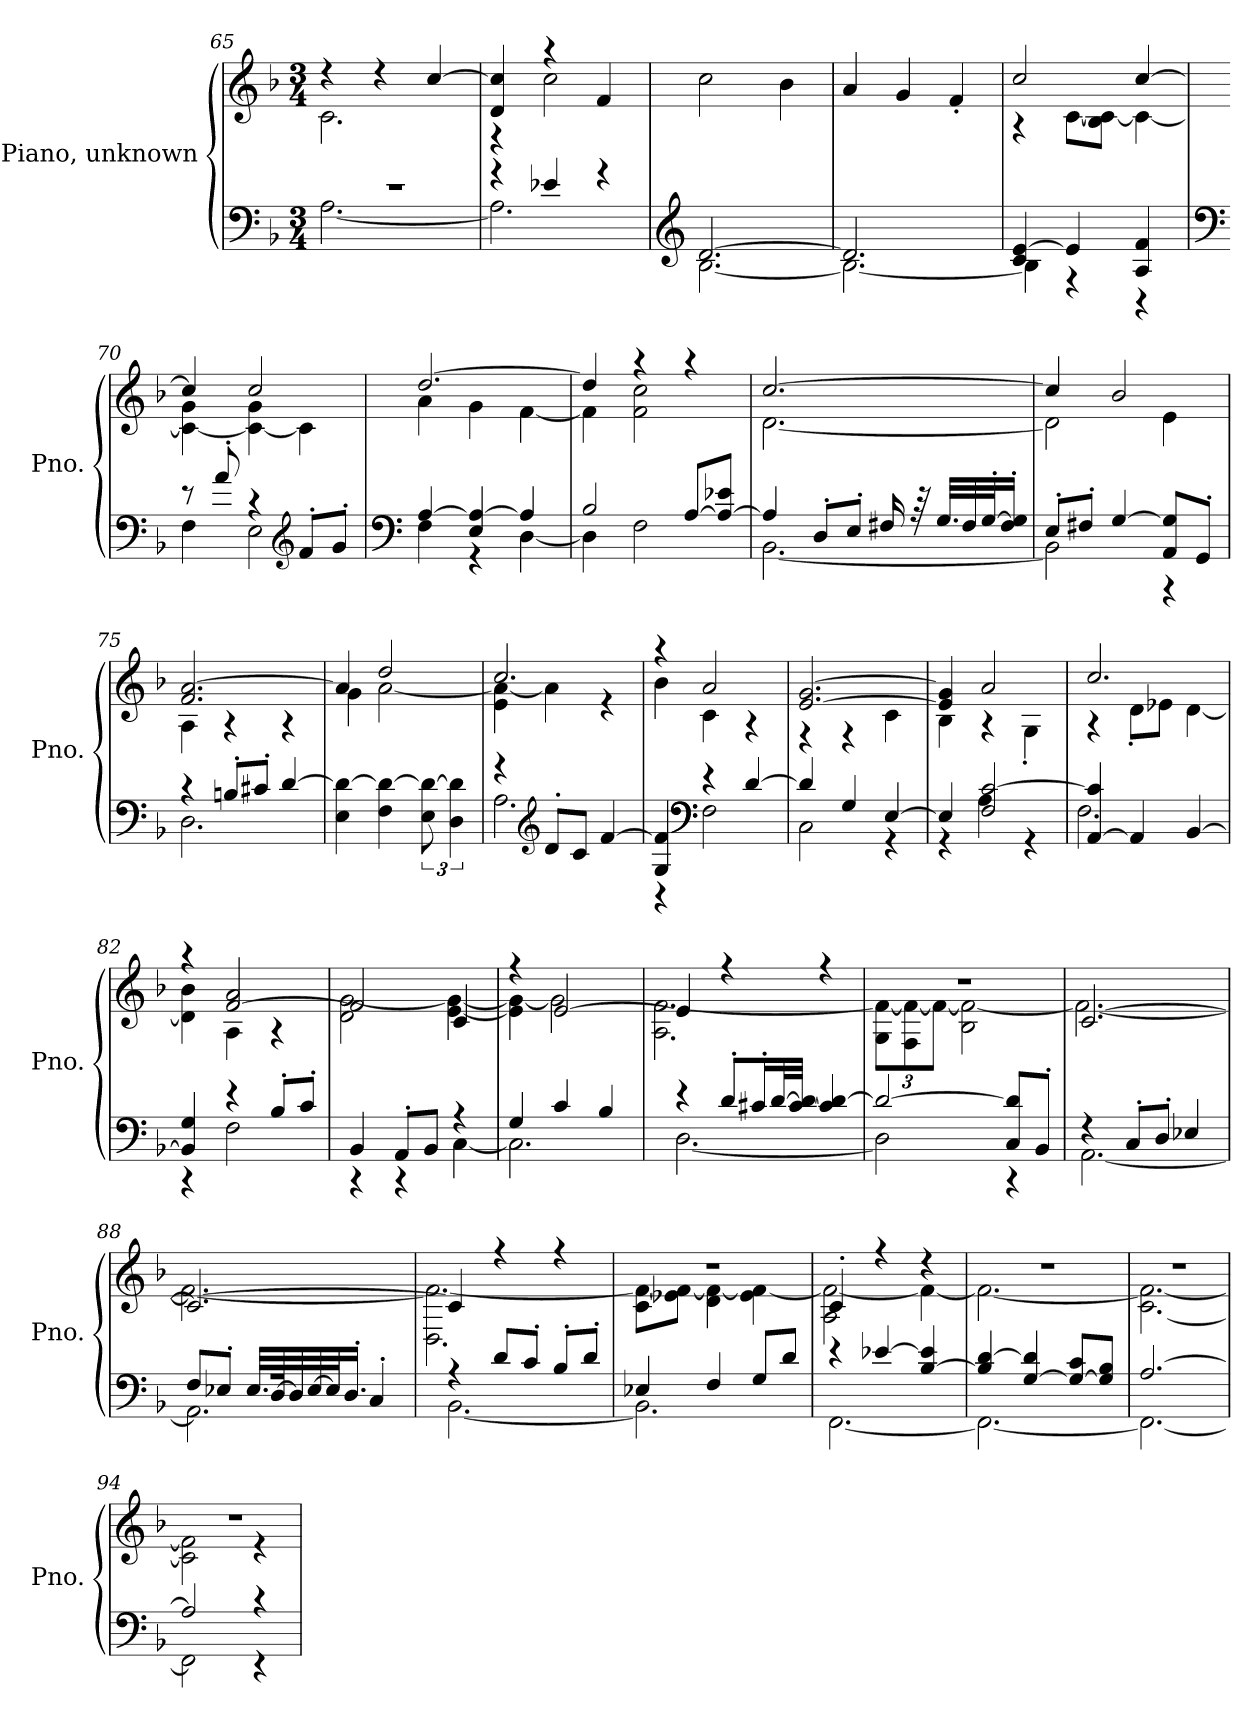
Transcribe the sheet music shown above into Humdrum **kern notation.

**kern	**kern
*part1	*part1
*staff2	*staff1
*I"Piano, unknown	*
*I'Pno.	*
*clefF4	*clefG2
*k[b-]	*k[b-]
*M3/4	*M3/4
=65	=65
*^	*^
2.r	[2.A\	4r	2.c\
.	.	4r	.
.	.	[4cc/	.
=66	=66	=66	=66
4r	2.A\]	4d/ 4cc/]	4r
4e-X/	.	4r	2cc\
4r	.	4f/	.
*	*	*v	*v
=67	=67	=67
*clefG2	*	*
[2.d/	[2.B-\	2cc\
.	.	4b-\
=68	=68	=68
2.d/]	2.B-\_	4a/
.	.	4g/
.	.	4f'/
=69	=69	=69
*	*	*^
4c/ [4e/	4B-\]	2cc/	4r
4e/]	4r	.	[8c\L
.	.	.	8B-\ 8c\_J
4A/ 4f/	4r	[4cc/	4c\_
=70	=70	=70	=70
*clefF4	*	*	*
8r	4F\	4cc/]	4c\_ 4g\
8a'/	.	.	.
4r	2E\	2cc/	4c\_ 4g\
*clefG2	*	*	*
8f'/L	.	.	4c\]
8g'/J	.	.	.
!!LO:LB:g=z	!!
=71	=71	=71	=71
*clefF4	*	*	*
[4A/	4F\	[2.dd/	4a\
4E/ 4A/_	4r	.	4g\
4A/]	[4D\	.	[4f\
=72	=72	=72	=72
2B-/	4D\]	4dd/]	4f\]
.	2F\	4r	2f\ 2cc\
[8A/L	.	4r	.
8A/_ 8e-X/J	.	.	.
=73	=73	=73	=73
4A/]	[2.BB-\	[2.cc/	[2.d\
8D'/L	.	.	.
8E'/J	.	.	.
16F#X/	.	.	.
64r	.	.	.
32.G/LLL	.	.	.
32F#/	.	.	.
[32G'/J	.	.	.
16F#/' 16G/]'JJ	.	.	.
=74	=74	=74	=74
8E'/L	2BB-\]	4cc/]	2d\]
8F#X'/J	.	.	.
[4G/	.	2b-/	.
8AA/ 8G/]L	4r	.	4e\
8GG'/J	.	.	.
=75	=75	=75	=75
4r	2.D\	2.f/ [2.a/	4A\
8Bn'/L	.	.	4r
8c#X'/J	.	.	.
[4d/	.	.	4r
*v	*v	*	*
!!LO:LB:g=z	!!
=76	=76	=76
4E\ 4d\_	4a/]	4g\
4F\ 4d\_	2dd/	[2a\
12E\ 12d\_	.	.
6D\ 6d\]	.	.
=77	=77	=77
*^	*	*
4r	2.A\	2.cc/	4e\ 4a\_
*clefG2	*	*	*
8d'/L	.	.	4a\]
8c/J	.	.	.
[4f/	.	.	4r
=78	=78	=78	=78
4G/ 4f/]	4r	4r	4b-\
*clefF4	*	*	*
4r	2F\	2a/	4c\
[4d/	.	.	4r
=79	=79	=79	=79
4d/]	2C\	[2.e/ [2.g/	4r
4G/	.	.	4r
[4E/	4r	.	4c\
=80	=80	=80	=80
4E/]	4r	4e/] 4g/]	4B-\
2F/ [2c/	4A\	2a/	4r
.	4r	.	4G'\
=81	=81	=81	=81
[4AA/ 4c/]	2.F\	2.cc/	4r
4AA/]	.	.	8d'\L
.	.	.	8e-X\J
[4BB-/	.	.	[4d\
=82	=82	=82	=82
4BB-/] 4G/	4r	4r	4d\] 4b-\
4r	2F\	[2f/ 2a/	4A\
8B-'/L	.	.	4r
8c'/J	.	.	.
!!LO:LB:g=z	!!
=83	=83	=83	=83
4BB-/	4r	2f/]	2d\ [2g\
8AA'/L	4r	.	.
8BB-/J	.	.	.
4r	[4C\	4c/	[4e\ 4g\_
=84	=84	=84	=84
4G/	2.C\]	4r	4e\] 4g\_
4c/	.	[2e/	2g\]
4B-/	.	.	.
=85	=85	=85	=85
4r	[2.D\	4e/]	2.A\ [2.f\
8d'/L	.	4r	.
16c#X'/L	.	.	.
[32d/L	.	.	.
[32c#/ 32d/]JJJ	.	.	.
4c#/] [4d/	.	4r	.
=86	=86	=86	=86
*	*	*	*Xbrackettup
2d/_	2D\]	2.r	12G\ 12f\_L
.	.	.	12F\ 12f\_
.	.	.	12f\J_
.	.	.	2B-\ 2f\_
8C/ 8d/]L	4r	.	.
8BB-'/J	.	.	.
=87	=87	=87	=87
4r	[2.AA\	[2.c/	2.f\_
8C'/L	.	.	.
8D'/J	.	.	.
4E-X/	.	.	.
!!LO:PB:g=z	!!
=88	=88	=88	=88
8F/L	2.AA\]	2.c/_	2.f\_
8E-X'/J	.	.	.
32.E-/LLL	.	.	.
[64D/K	.	.	.
32D/]	.	.	.
[32E-/	.	.	.
32E-/J]	.	.	.
16.D'/JJ	.	.	.
4C'/	.	.	.
=89	=89	=89	=89
4r	[2.BB-\	4c/]	2.D\ 2.f\_
8d/L	.	4r	.
8c'/J	.	.	.
8B-'/L	.	4r	.
8d'/J	.	.	.
=90	=90	=90	=90
4E-X/	2.BB-\]	2.r	8c\ 8f\_L
.	.	.	8e-X\ 8f\_J
4F/	.	.	4d\ 4f\_
8G/L	.	.	4e-\ 4f\_
8d/J	.	.	.
=91	=91	=91	=91
4r	[2.FF\	4c'/	2A\ 2f\_
[4e-X/	.	4r	.
[4B-/ 4e-/]	.	4r	4f\_
=92	=92	=92	=92
4B-/] [4d/	2.FF\_	2.r	2.f\_
[4G/ 4d/]	.	.	.
8G/_ 8c/L	.	.	.
8G/] 8B-/J	.	.	.
!!LO:LB:g=z	!!
=93	=93	=93	=93
[2.A/	2.FF\_	2.r	[2.c\ 2.f\_
=94	=94	=94	=94
2A/]	2FF\]	2.r	2c\] 2f\]
4r	4r	.	4r
*v	*v	*	*
*	*v	*v
=	=
*-	*-
